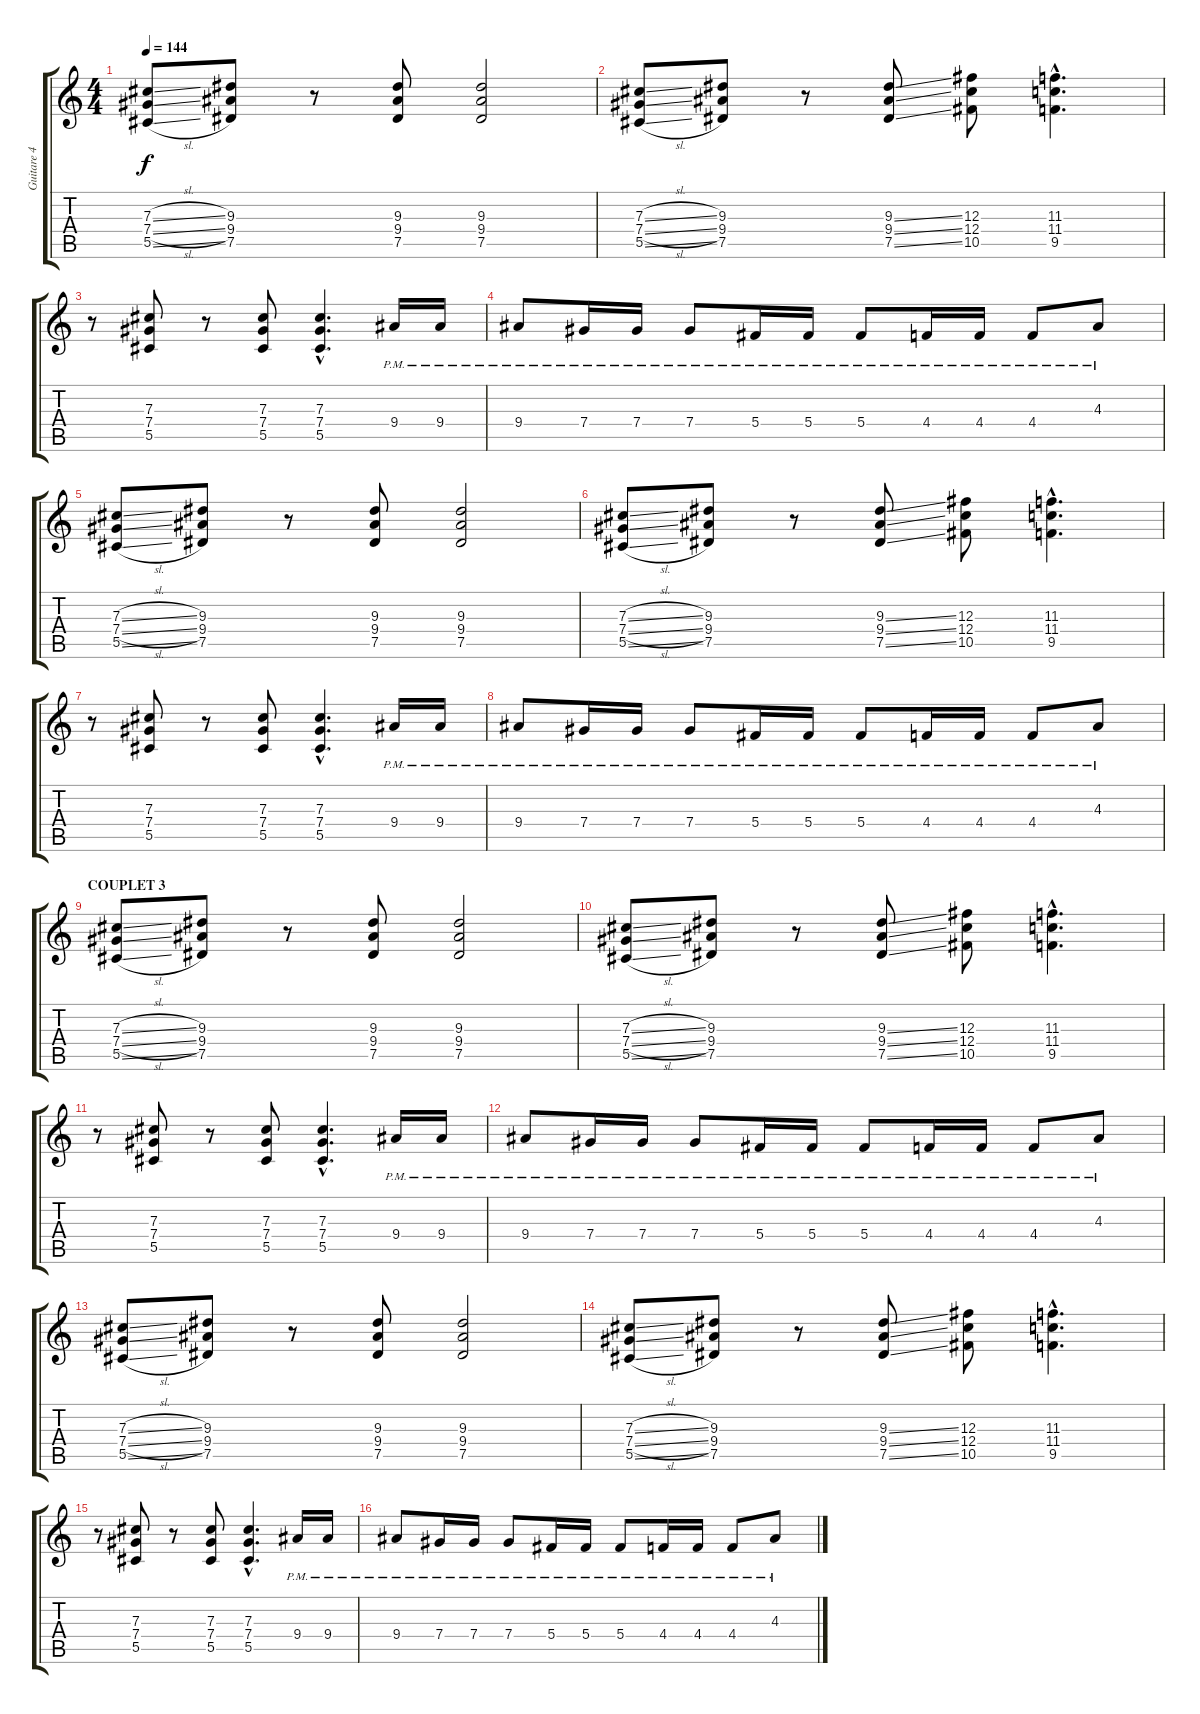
\track ("Guitare 4 ( Electrique )" "Guitare 4 ") {instrument distortionguitar}
\staff {score tabs}
\tuning (Eb4 Bb3 Gb3 Db3 Ab2 Eb2) {hide}
\ts (4 4)
\tempo 144
\clef g2
\ks c
(7.3{sl} 7.4{sl} 5.5{sl}).8{dy f} (9.3 9.4 7.5).8 r.8 (9.3 9.4 7.5).8 (9.3 9.4 7.5).2 |
(7.3{sl} 7.4{sl} 5.5{sl}).8 (9.3 9.4 7.5).8 r.8 (9.3{ss} 9.4{ss} 7.5{ss}).8 (12.3 12.4 10.5).8 (11.3{hac} 11.4{hac} 9.5{hac}).4{d} |
r.8 (7.3 7.4 5.5).8 r.8 (7.3 7.4 5.5).8 (7.3{hac} 7.4{hac} 5.5{hac}).4{d} 9.4{pm}.16 9.4{pm}.16 |
9.4{pm}.8 7.4{pm}.16 7.4{pm}.16 7.4{pm}.8 5.4{pm}.16 5.4{pm}.16 5.4{pm}.8 4.4{pm}.16 4.4{pm}.16 4.4{pm}.8 4.3{pm}.8 |
(7.3{sl} 7.4{sl} 5.5{sl}).8 (9.3 9.4 7.5).8 r.8 (9.3 9.4 7.5).8 (9.3 9.4 7.5).2 |
(7.3{sl} 7.4{sl} 5.5{sl}).8 (9.3 9.4 7.5).8 r.8 (9.3{ss} 9.4{ss} 7.5{ss}).8 (12.3 12.4 10.5).8 (11.3{hac} 11.4{hac} 9.5{hac}).4{d} |
r.8 (7.3 7.4 5.5).8 r.8 (7.3 7.4 5.5).8 (7.3{hac} 7.4{hac} 5.5{hac}).4{d} 9.4{pm}.16 9.4{pm}.16 |
9.4{pm}.8 7.4{pm}.16 7.4{pm}.16 7.4{pm}.8 5.4{pm}.16 5.4{pm}.16 5.4{pm}.8 4.4{pm}.16 4.4{pm}.16 4.4{pm}.8 4.3{pm}.8 |
\section ("" "COUPLET 3")
(7.3{sl} 7.4{sl} 5.5{sl}).8 (9.3 9.4 7.5).8 r.8 (9.3 9.4 7.5).8 (9.3 9.4 7.5).2 |
(7.3{sl} 7.4{sl} 5.5{sl}).8 (9.3 9.4 7.5).8 r.8 (9.3{ss} 9.4{ss} 7.5{ss}).8 (12.3 12.4 10.5).8 (11.3{hac} 11.4{hac} 9.5{hac}).4{d} |
r.8 (7.3 7.4 5.5).8 r.8 (7.3 7.4 5.5).8 (7.3{hac} 7.4{hac} 5.5{hac}).4{d} 9.4{pm}.16 9.4{pm}.16 |
9.4{pm}.8 7.4{pm}.16 7.4{pm}.16 7.4{pm}.8 5.4{pm}.16 5.4{pm}.16 5.4{pm}.8 4.4{pm}.16 4.4{pm}.16 4.4{pm}.8 4.3{pm}.8 |
(7.3{sl} 7.4{sl} 5.5{sl}).8 (9.3 9.4 7.5).8 r.8 (9.3 9.4 7.5).8 (9.3 9.4 7.5).2 |
(7.3{sl} 7.4{sl} 5.5{sl}).8 (9.3 9.4 7.5).8 r.8 (9.3{ss} 9.4{ss} 7.5{ss}).8 (12.3 12.4 10.5).8 (11.3{hac} 11.4{hac} 9.5{hac}).4{d} |
r.8 (7.3 7.4 5.5).8 r.8 (7.3 7.4 5.5).8 (7.3{hac} 7.4{hac} 5.5{hac}).4{d} 9.4{pm}.16 9.4{pm}.16 |
9.4{pm}.8 7.4{pm}.16 7.4{pm}.16 7.4{pm}.8 5.4{pm}.16 5.4{pm}.16 5.4{pm}.8 4.4{pm}.16 4.4{pm}.16 4.4{pm}.8 4.3{pm}.8
